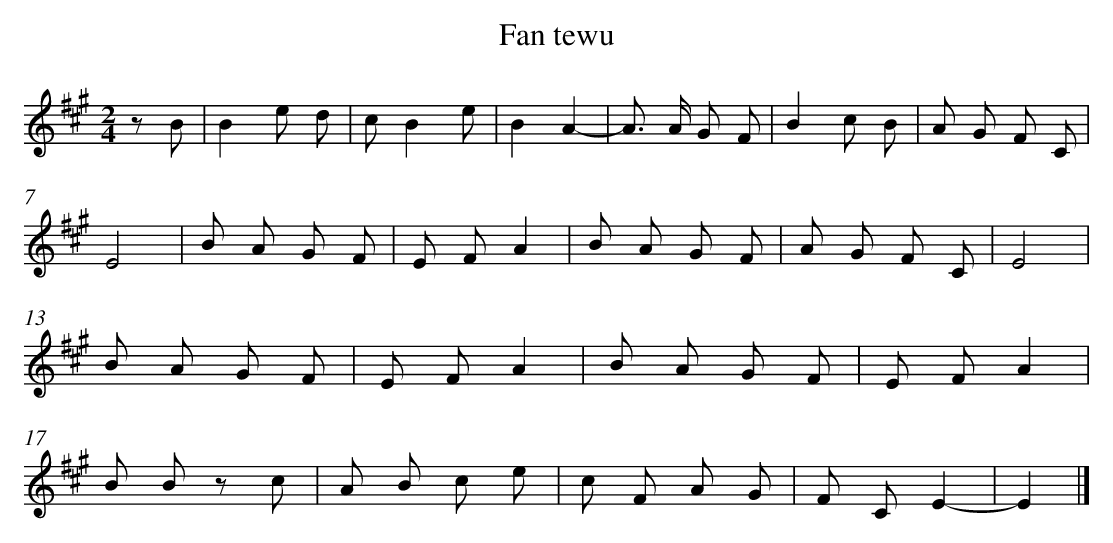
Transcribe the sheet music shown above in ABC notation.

X:1
T: Fan tewu
L: 1/8
M: 2/4
K: A
z B [I:setbarnb 1]|
B2e d |
cB2e |
B2A2- |
A> A G F |
B2c B |
A G F C |
E4 |
B A G F |
E FA2 |
B A G F |
A G F C |
E4 |
B A G F |
E FA2 |
B A G F |
E FA2 |
B B z c |
A B c e |
c F A G |
F CE2- |
E2 |]
